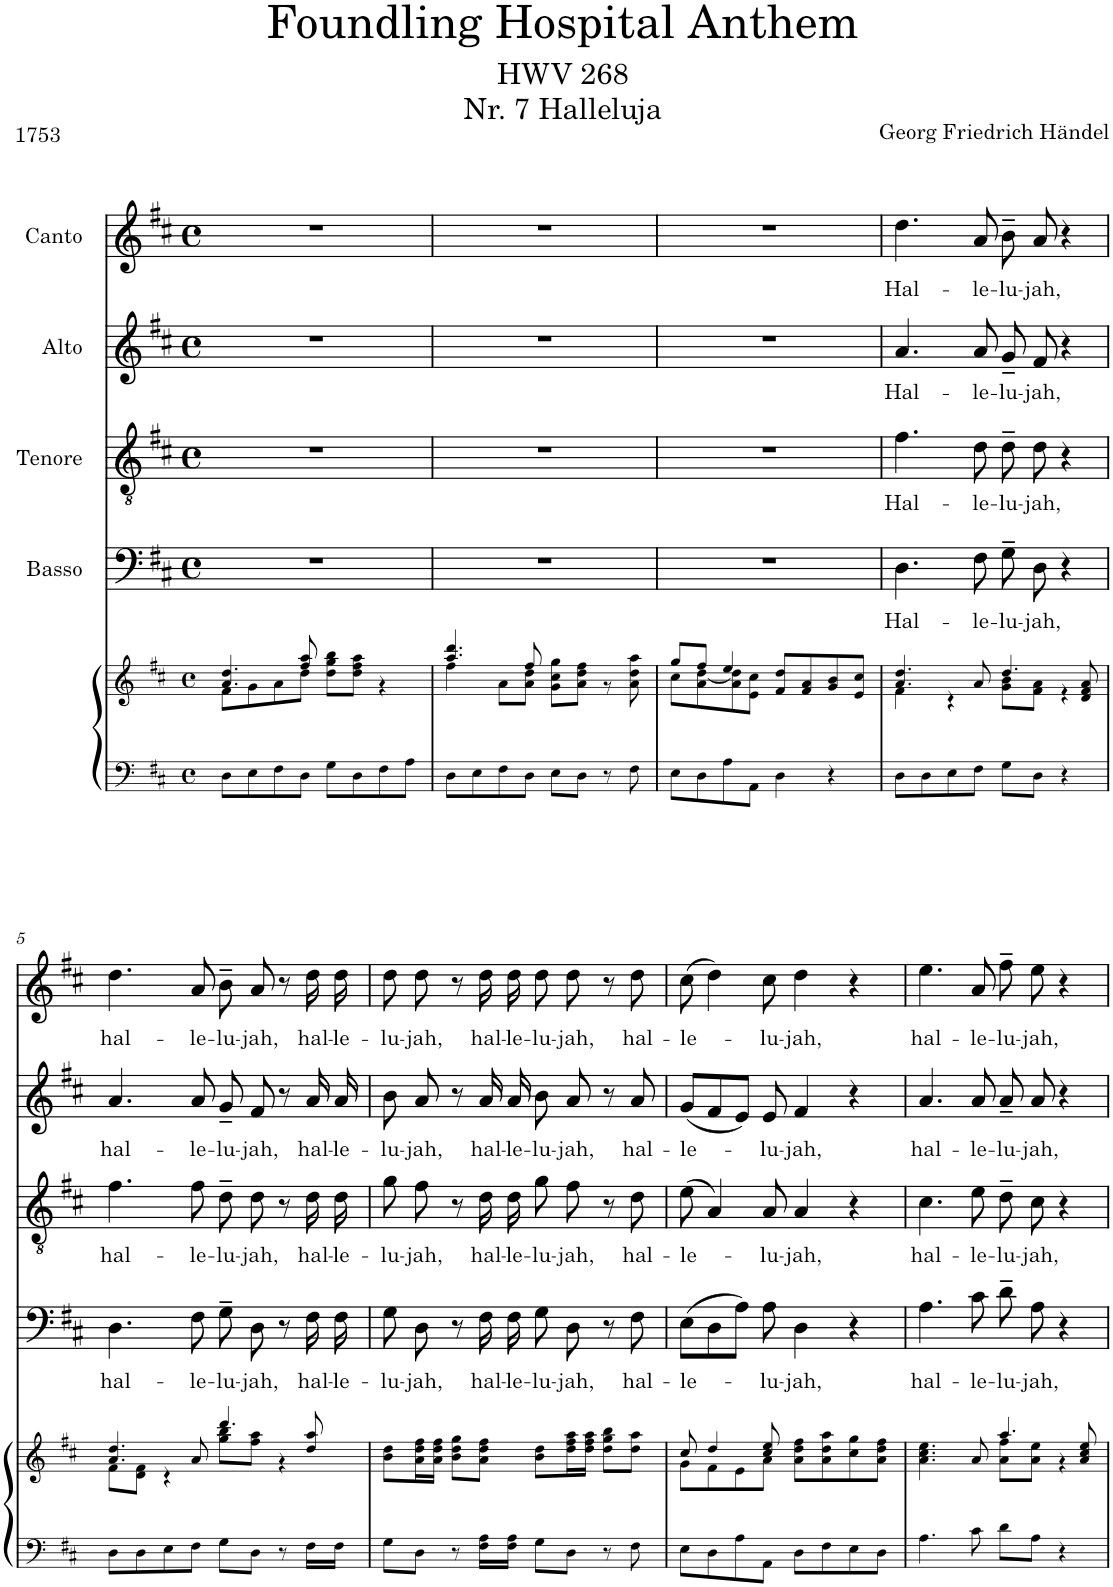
**kern	**kern	**kern	**text	**kern	**text	**kern	**text	**kern	**text
*part5	*part5	*part4	*part4	*part3	*part3	*part2	*part2	*part1	*part1
*staff6	*staff5	*staff4	*staff4	*staff3	*staff3	*staff2	*staff2	*staff1	*staff1
*I"Track 5	*	*I"Basso	*	*I"Tenore	*	*I"Alto	*	*I"Canto	*
*stria5	*stria5	*	*	*	*	*	*	*	*
*clefF4	*clefG2	*clefF4	*	*clefGv2	*	*clefG2	*	*clefG2	*
*k[f#c#]	*k[f#c#]	*k[f#c#]	*	*k[f#c#]	*	*k[f#c#]	*	*k[f#c#]	*
*D:	*D:	*D:	*	*D:	*	*D:	*	*D:	*
*M4/4	*M4/4	*M4/4	*	*M4/4	*	*M4/4	*	*M4/4	*
*met(c)	*met(c)	*met(c)	*	*met(c)	*	*met(c)	*	*met(c)	*
=1	=1	=1	=1	=1	=1	=1	=1	=1	=1
*	*^	*	*	*	*	*	*	*	*
8D-\L	4.a-/ 4.dd-/	8f\L	1r	.	1r	.	1r	.	1r	.
8E-\	.	8g-\	.	.	.	.	.	.	.	.
8F\	.	8a-\	.	.	.	.	.	.	.	.
8D-\J	8ff/ 8aa-/	8dd-\J	.	.	.	.	.	.	.	.
8G-\L	2ryy	8dd-\ 8gg-\ 8bb-\L	.	.	.	.	.	.	.	.
8D-\	.	8dd-\ 8ff\ 8aa-\J	.	.	.	.	.	.	.	.
8F\	.	4r	.	.	.	.	.	.	.	.
8A-\J	.	.	.	.	.	.	.	.	.	.
=2	=2	=2	=2	=2	=2	=2	=2	=2	=2	=2
8D-\L	4.aa-/ 4.ddd-/	4ff\	1r	.	1r	.	1r	.	1r	.
8E-\	.	.	.	.	.	.	.	.	.	.
8F\	.	8a-\L	.	.	.	.	.	.	.	.
8D-\J	8ff/	8a-\ 8dd-\J	.	.	.	.	.	.	.	.
8E-\L	2ryy	8g-\ 8cc\ 8gg-\L	.	.	.	.	.	.	.	.
8D-\J	.	8a-\ 8dd-\ 8ff\J	.	.	.	.	.	.	.	.
8r	.	8r	.	.	.	.	.	.	.	.
8F\	.	8a-\ 8dd-\ 8aa-\	.	.	.	.	.	.	.	.
=3	=3	=3	=3	=3	=3	=3	=3	=3	=3	=3
8E-\L	8gg-/L	8cc\L	1r	.	1r	.	1r	.	1r	.
8D-\	8ff/J	8a-\ [8dd-\	.	.	.	.	.	.	.	.
8A-\	4ee-/	8a-\ 8dd-\]	.	.	.	.	.	.	.	.
8AA-\J	.	8e-\ 8cc\J	.	.	.	.	.	.	.	.
4D-\	8f/ 8dd-/L	2ryy	.	.	.	.	.	.	.	.
.	8f/ 8a-/	.	.	.	.	.	.	.	.	.
4r	8g-/ 8b-/	.	.	.	.	.	.	.	.	.
.	8e-/ 8cc/J	.	.	.	.	.	.	.	.	.
=4	=4	=4	=4	=4	=4	=4	=4	=4	=4	=4
!	!	!	!	!LO:LY:b	!	!LO:LY:b	!	!LO:LY:b	!	!LO:LY:b
8D-\L	4.a-/ 4.dd-/	4f\	4.D-\	Hal-	4.f\	Hal-	4.a-/	Hal-	4.dd-\	Hal-
8D-\	.	.	.	.	.	.	.	.	.	.
8E-\	.	4r	.	.	.	.	.	.	.	.
!	!	!	!	!LO:LY:b	!	!LO:LY:b	!	!LO:LY:b	!	!LO:LY:b
8F\J	8a-/	.	8F\	-le-	8d-\	-le-	8a-/	-le-	8a-/	-le-
!	!	!	!	!LO:LY:b	!	!LO:LY:b	!	!LO:LY:b	!	!LO:LY:b
8G-\L	4.dd-/	8g-\ 8b-\L	8G-~\	-lu-	8d-~\L	-lu-	8g-~/	-lu-	8b-~/L	-lu-
!	!	!	!	!LO:LY:b	!	!LO:LY:b	!	!LO:LY:b	!	!LO:LY:b
8D-\J	.	8f\ 8a-\J	8D-\	-jah,	8d-\J	-jah,	8f/	-jah,	8a-/J	-jah,
4r	.	4r	4r	.	4r	.	4r	.	4r	.
.	8d-/ 8f/ 8a-/	.	.	.	.	.	.	.	.	.
!!LO:LB:g=z
=5	=5	=5	=5	=5	=5	=5	=5	=5	=5	=5
!	!	!	!	!LO:LY:b	!	!LO:LY:b	!	!LO:LY:b	!	!LO:LY:b
8D-\L	4.a-/ 4.dd-/	8f\L	4.D-\	hal-	4.f\	hal-	4.a-/	hal-	4.dd-\	hal-
8D-\	.	8d-\ 8f\J	.	.	.	.	.	.	.	.
8E-\	.	4r	.	.	.	.	.	.	.	.
!	!	!	!	!LO:LY:b	!	!LO:LY:b	!	!LO:LY:b	!	!LO:LY:b
8F\J	8a-/	.	8F\	-le-	8f\	-le-	8a-/	-le-	8a-/	-le-
!	!	!	!	!LO:LY:b	!	!LO:LY:b	!	!LO:LY:b	!	!LO:LY:b
8G-\L	4.ddd-/	8gg-\ 8bb-\L	8G-~\	-lu-	8d-~\L	-lu-	8g-~/	-lu-	8b-~/L	-lu-
!	!	!	!	!LO:LY:b	!	!LO:LY:b	!	!LO:LY:b	!	!LO:LY:b
8D-\J	.	8ff\ 8aa-\J	8D-\	-jah,	8d-\J	-jah,	8f/	-jah,	8a-/J	-jah,
8r	.	4r	8r	.	8r	.	8r	.	8r	.
!	!	!	!	!LO:LY:b	!	!LO:LY:b	!	!LO:LY:b	!	!LO:LY:b
16F\LL	8dd-/ 8aa-/	.	16F\	hal-	16d-\LL	hal-	16a-/	hal-	16dd-\LL	hal-
!	!	!	!	!LO:LY:b	!	!LO:LY:b	!	!LO:LY:b	!	!LO:LY:b
16F\JJ	.	.	16F\	-le-	16d-\JJ	-le-	16a-/	-le-	16dd-\JJ	-le-
*	*v	*v	*	*	*	*	*	*	*	*
=6	=6	=6	=6	=6	=6	=6	=6	=6	=6
!	!	!	!LO:LY:b	!	!LO:LY:b	!	!LO:LY:b	!	!LO:LY:b
8G-\L	8b-\ 8dd-\L	8G-\	-lu-	8g-\L	-lu-	8b-\	-lu-	8dd-\L	-lu-
!	!	!	!LO:LY:b	!	!LO:LY:b	!	!LO:LY:b	!	!LO:LY:b
8D-\J	16a-\ 16dd-\ 16ff\L	8D-\	-jah,	8f\J	-jah,	8a-/	-jah,	8dd-\J	-jah,
.	16a-\ 16dd-\ 16ff\JJ	.	.	.	.	.	.	.	.
8r	8b-\ 8dd-\ 8gg-\L	8r	.	8r	.	8r	.	8r	.
!	!	!	!LO:LY:b	!	!LO:LY:b	!	!LO:LY:b	!	!LO:LY:b
16F\ 16A-\LL	8a-\ 8dd-\ 8ff\J	16F\	hal-	16d-\LL	hal-	16a-/	hal-	16dd-\LL	hal-
!	!	!	!LO:LY:b	!	!LO:LY:b	!	!LO:LY:b	!	!LO:LY:b
16F\ 16A-\JJ	.	16F\	-le-	16d-\JJ	-le-	16a-/	-le-	16dd-\JJ	-le-
!	!	!	!LO:LY:b	!	!LO:LY:b	!	!LO:LY:b	!	!LO:LY:b
8G-\L	8b-\ 8dd-\L	8G-\	-lu-	8g-\L	-lu-	8b-\	-lu-	8dd-\L	-lu-
!	!	!	!LO:LY:b	!	!LO:LY:b	!	!LO:LY:b	!	!LO:LY:b
8D-\J	16dd-\ 16ff\ 16aa-\L	8D-\	-jah,	8f\J	-jah,	8a-/	-jah,	8dd-\J	-jah,
.	16dd-\ 16ff\ 16aa-\JJ	.	.	.	.	.	.	.	.
8r	8dd-\ 8gg-\ 8bb-\L	8r	.	8r	.	8r	.	8r	.
!	!	!	!LO:LY:b	!	!LO:LY:b	!	!LO:LY:b	!	!LO:LY:b
8F\	8dd-\ 8aa-\J	8F\	hal-	8d-\	hal-	8a-/	hal-	8dd-\	hal-
=7	=7	=7	=7	=7	=7	=7	=7	=7	=7
*	*^	*	*	*	*	*	*	*	*
!	!	!	!	!LO:LY:b	!	!LO:LY:b	!	!LO:LY:b	!	!LO:LY:b
8E-\L	8cc/	8g-\L	(8E-\L	-le-	(8e-\	-le-	(8g-/L	-le-	(>8cc\	-le-
8D-\	4dd-/	8f\	8D-\	.	4A-/)	.	8f/	.	4dd-\)	.
8A-\	.	8e-\	8A-\J)	.	.	.	8e-/J)	.	.	.
!	!	!	!	!LO:LY:b	!	!LO:LY:b	!	!LO:LY:b	!	!LO:LY:b
8AA-\J	8cc/ 8ee-/	8a-\J	8A-\	lu-	8A-/	lu-	8e-/	lu-	8cc\	lu-
!	!	!	!	!LO:LY:b	!	!LO:LY:b	!	!LO:LY:b	!	!LO:LY:b
8D-\L	2ryy	8a-\ 8dd-\ 8ff\L	4D-\	-jah,	4A-/	-jah,	4f/	-jah,	4dd-\	-jah,
8F\	.	8a-\ 8dd-\ 8aa-\	.	.	.	.	.	.	.	.
8E-\	.	8cc\ 8gg-\	4r	.	4r	.	4r	.	4r	.
8D-\J	.	8a-\ 8dd-\ 8ff\J	.	.	.	.	.	.	.	.
=8	=8	=8	=8	=8	=8	=8	=8	=8	=8	=8
!	!	!	!	!LO:LY:b	!	!LO:LY:b	!	!LO:LY:b	!	!LO:LY:b
4.A-\	4.a-\ 4.cc\ 4.ee-\	2ryy	4.A-\	hal-	4.c\	hal-	4.a-/	hal-	4.ee-\	hal-
!	!	!	!	!LO:LY:b	!	!LO:LY:b	!	!LO:LY:b	!	!LO:LY:b
8c\	8a-/	.	8c\	-le-	8e-\	-le-	8a-/	-le-	8a-/	-le-
!	!	!	!	!LO:LY:b	!	!LO:LY:b	!	!LO:LY:b	!	!LO:LY:b
8d-\L	4.aa-/	8a-\ 8ff\L	8d-~\	-lu-	8d-~\L	-lu-	8a-~/	-lu-	8ff~\L	-lu-
!	!	!	!	!LO:LY:b	!	!LO:LY:b	!	!LO:LY:b	!	!LO:LY:b
8A-\J	.	8a-\ 8ee-\J	8A-\	-jah,	8c\J	-jah,	8a-/	-jah,	8ee-\J	-jah,
4r	.	4r	4r	.	4r	.	4r	.	4r	.
.	8a-/ 8cc/ 8ee-/	.	.	.	.	.	.	.	.	.
*	*v	*v	*	*	*	*	*	*	*	*
=	=	=	=	=	=	=	=	=	=
*-	*-	*-	*-	*-	*-	*-	*-	*-	*-
